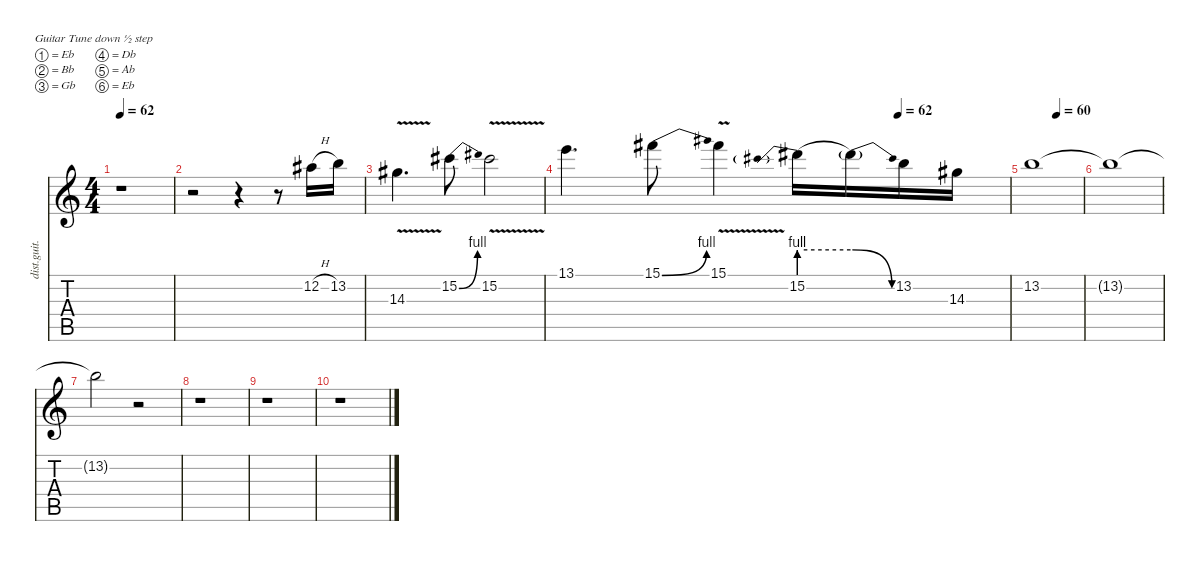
\defaultSystemsLayout 4
\hideDynamics
\bracketExtendMode nobrackets
\otherSystemsTrackNameOrientation horizontal
\track ("Guitar 1" "dist.guit.") {instrument distortionguitar}
\staff {score tabs}
\tuning (Eb4 Bb3 Gb3 Db3 Ab2 Eb2)
\ts (4 4)
\tempo 62
\clef g2
\ks c
r.1{dy f beam Down} |
r.2{beam Down} r.4{beam Down} r.8{beam Down} 12.2{h acc #}.16{beam Down} 13.2.16{beam Down} |
14.3{v acc #}.4{d beam Down} 15.2{be (bend 0 0 30 4) acc #}.8{beam Down} 15.2{v acc #}.2{beam Down} |
\tempo (62 0.75)
13.1.4{d beam Down} 15.1{be (bend 0 0 30 4) acc #}.8{beam Down} 15.1{v acc #}.4{beam Down} 15.2{be (prebend 0 4 60 4)}.16{beam Down} 15.2{be (release 0 4 60 0) t}.16{beam Down} 13.2.16{beam Down} 14.3{acc #}.16{beam Down} |
\tempo (60 0.5)
13.2.1{beam Down} |
13.2{t}.1{beam Down} |
13.2{t}.2{beam Down} r.2{beam Down} |
r.1{beam Down} |
r.1{beam Down} |
r.1{beam Down}
